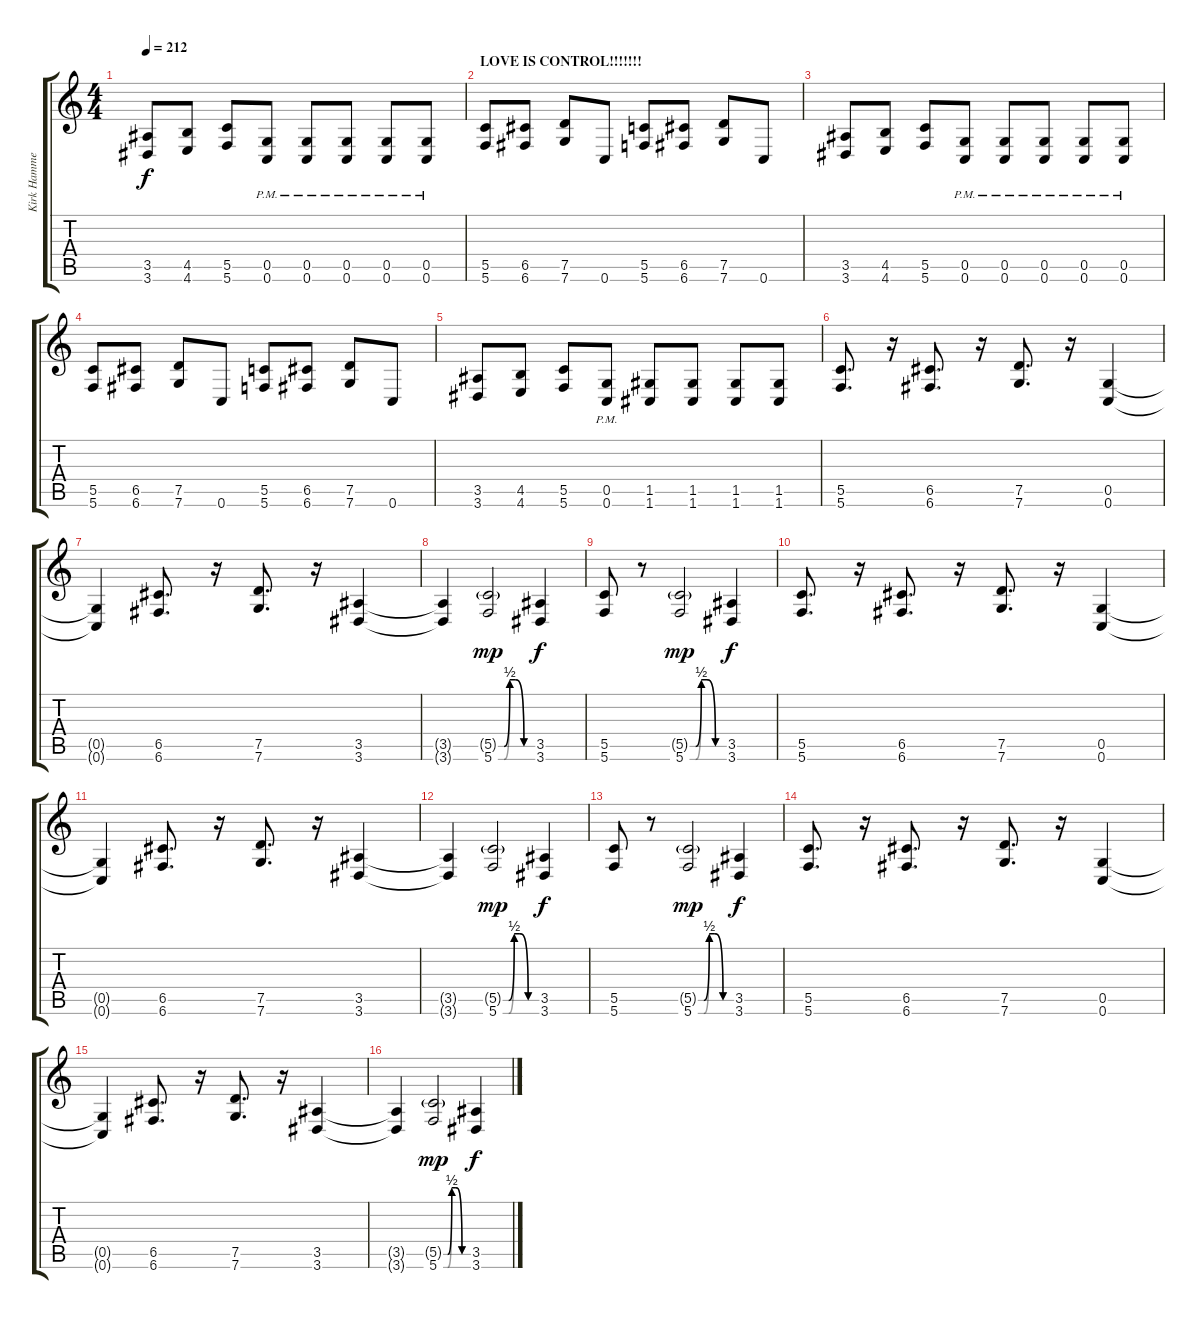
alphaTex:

\track ("Kirk Hammet" "Kirk Hamme") {instrument overdrivenguitar}
\staff {score tabs}
\tuning (D4 A3 F3 C3 G2 C2) {hide}
\ts (4 4)
\tempo 212
\clef g2
\ks c
(3.5 3.6).8{dy f} (4.5 4.6).8 (5.5 5.6).8 (0.5{pm} 0.6).8 (0.5{pm} 0.6).8 (0.5{pm} 0.6).8 (0.5{pm} 0.6).8 (0.5{pm} 0.6).8 |
\section ("" "LOVE IS CONTROL!!!!!!!")
(5.5 5.6).8 (6.5 6.6).8 (7.5 7.6).8 0.6.8 (5.5 5.6).8 (6.5 6.6).8 (7.5 7.6).8 0.6.8 |
(3.5 3.6).8 (4.5 4.6).8 (5.5 5.6).8 (0.5{pm} 0.6).8 (0.5{pm} 0.6).8 (0.5{pm} 0.6).8 (0.5{pm} 0.6).8 (0.5{pm} 0.6).8 |
(5.5 5.6).8 (6.5 6.6).8 (7.5 7.6).8 0.6.8 (5.5 5.6).8 (6.5 6.6).8 (7.5 7.6).8 0.6.8 |
(3.5 3.6).8 (4.5 4.6).8 (5.5 5.6).8 (0.5{pm} 0.6).8 (1.5 1.6).8 (1.5 1.6).8 (1.5 1.6).8 (1.5 1.6).8 |
(5.5 5.6).8{d} r.16 (6.5 6.6).8{d} r.16 (7.5 7.6).8{d} r.16 (0.5 0.6).4 |
(0.5{t} 0.6{t}).4 (6.5 6.6).8{d} r.16 (7.5 7.6).8{d} r.16 (3.5 3.6).4 |
(3.5{t} 3.6{t}).4 (5.5{be (custom 0 0 10 0 20 2 30 2 45 0 60 0) g} 5.6{be (custom 0 0 10 0 20 2 30 2 45 0 60 0)}).2{dy mp} (3.5 3.6).4{dy f} |
(5.5 5.6).8 r.8 (5.5{be (custom 0 0 10 0 20 2 30 2 45 0 60 0) g} 5.6{be (custom 0 0 10 0 20 2 30 2 45 0 60 0)}).2{dy mp} (3.5 3.6).4{dy f} |
(5.5 5.6).8{d} r.16 (6.5 6.6).8{d} r.16 (7.5 7.6).8{d} r.16 (0.5 0.6).4 |
(0.5{t} 0.6{t}).4 (6.5 6.6).8{d} r.16 (7.5 7.6).8{d} r.16 (3.5 3.6).4 |
(3.5{t} 3.6{t}).4 (5.5{be (custom 0 0 10 0 20 2 30 2 45 0 60 0) g} 5.6{be (custom 0 0 10 0 20 2 30 2 45 0 60 0)}).2{dy mp} (3.5 3.6).4{dy f} |
(5.5 5.6).8 r.8 (5.5{be (custom 0 0 10 0 20 2 30 2 45 0 60 0) g} 5.6{be (custom 0 0 10 0 20 2 30 2 45 0 60 0)}).2{dy mp} (3.5 3.6).4{dy f} |
(5.5 5.6).8{d} r.16 (6.5 6.6).8{d} r.16 (7.5 7.6).8{d} r.16 (0.5 0.6).4 |
(0.5{t} 0.6{t}).4 (6.5 6.6).8{d} r.16 (7.5 7.6).8{d} r.16 (3.5 3.6).4 |
(3.5{t} 3.6{t}).4 (5.5{be (custom 0 0 10 0 20 2 30 2 45 0 60 0) g} 5.6{be (custom 0 0 10 0 20 2 30 2 45 0 60 0)}).2{dy mp} (3.5 3.6).4{dy f}
